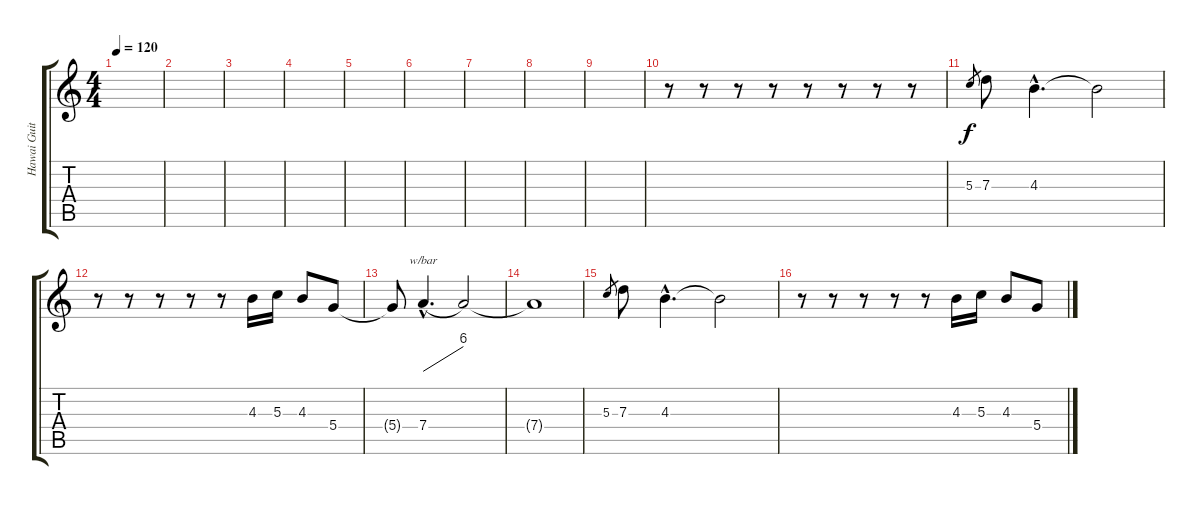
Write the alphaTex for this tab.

\track ("Hawai Guitar" "Hawai Guit") {instrument electricguitarclean}
\staff {score tabs}
\tuning (E4 B3 G3 D3 A2 E2) {hide}
\ts (4 4)
\tempo 120
\clef g2
\ks c
|
|
|
|
|
|
|
|
|
r.8 r.8 r.8 r.8 r.8 r.8 r.8 r.8 |
5.3.8{gr} 7.3.8 4.3{hac}.4{d} 4.3{t}.2 |
r.8 r.8 r.8 r.8 r.8 4.3.16 5.3.16 4.3.8 5.4.8 |
5.4{t}.8 7.4{hac}.4{d tbe (dive default 0 0 60 24)} 7.4{t}.2 |
7.4{t}.1 |
5.3.8{gr} 7.3.8 4.3{hac}.4{d} 4.3{t}.2 |
r.8 r.8 r.8 r.8 r.8 4.3.16 5.3.16 4.3.8 5.4.8
